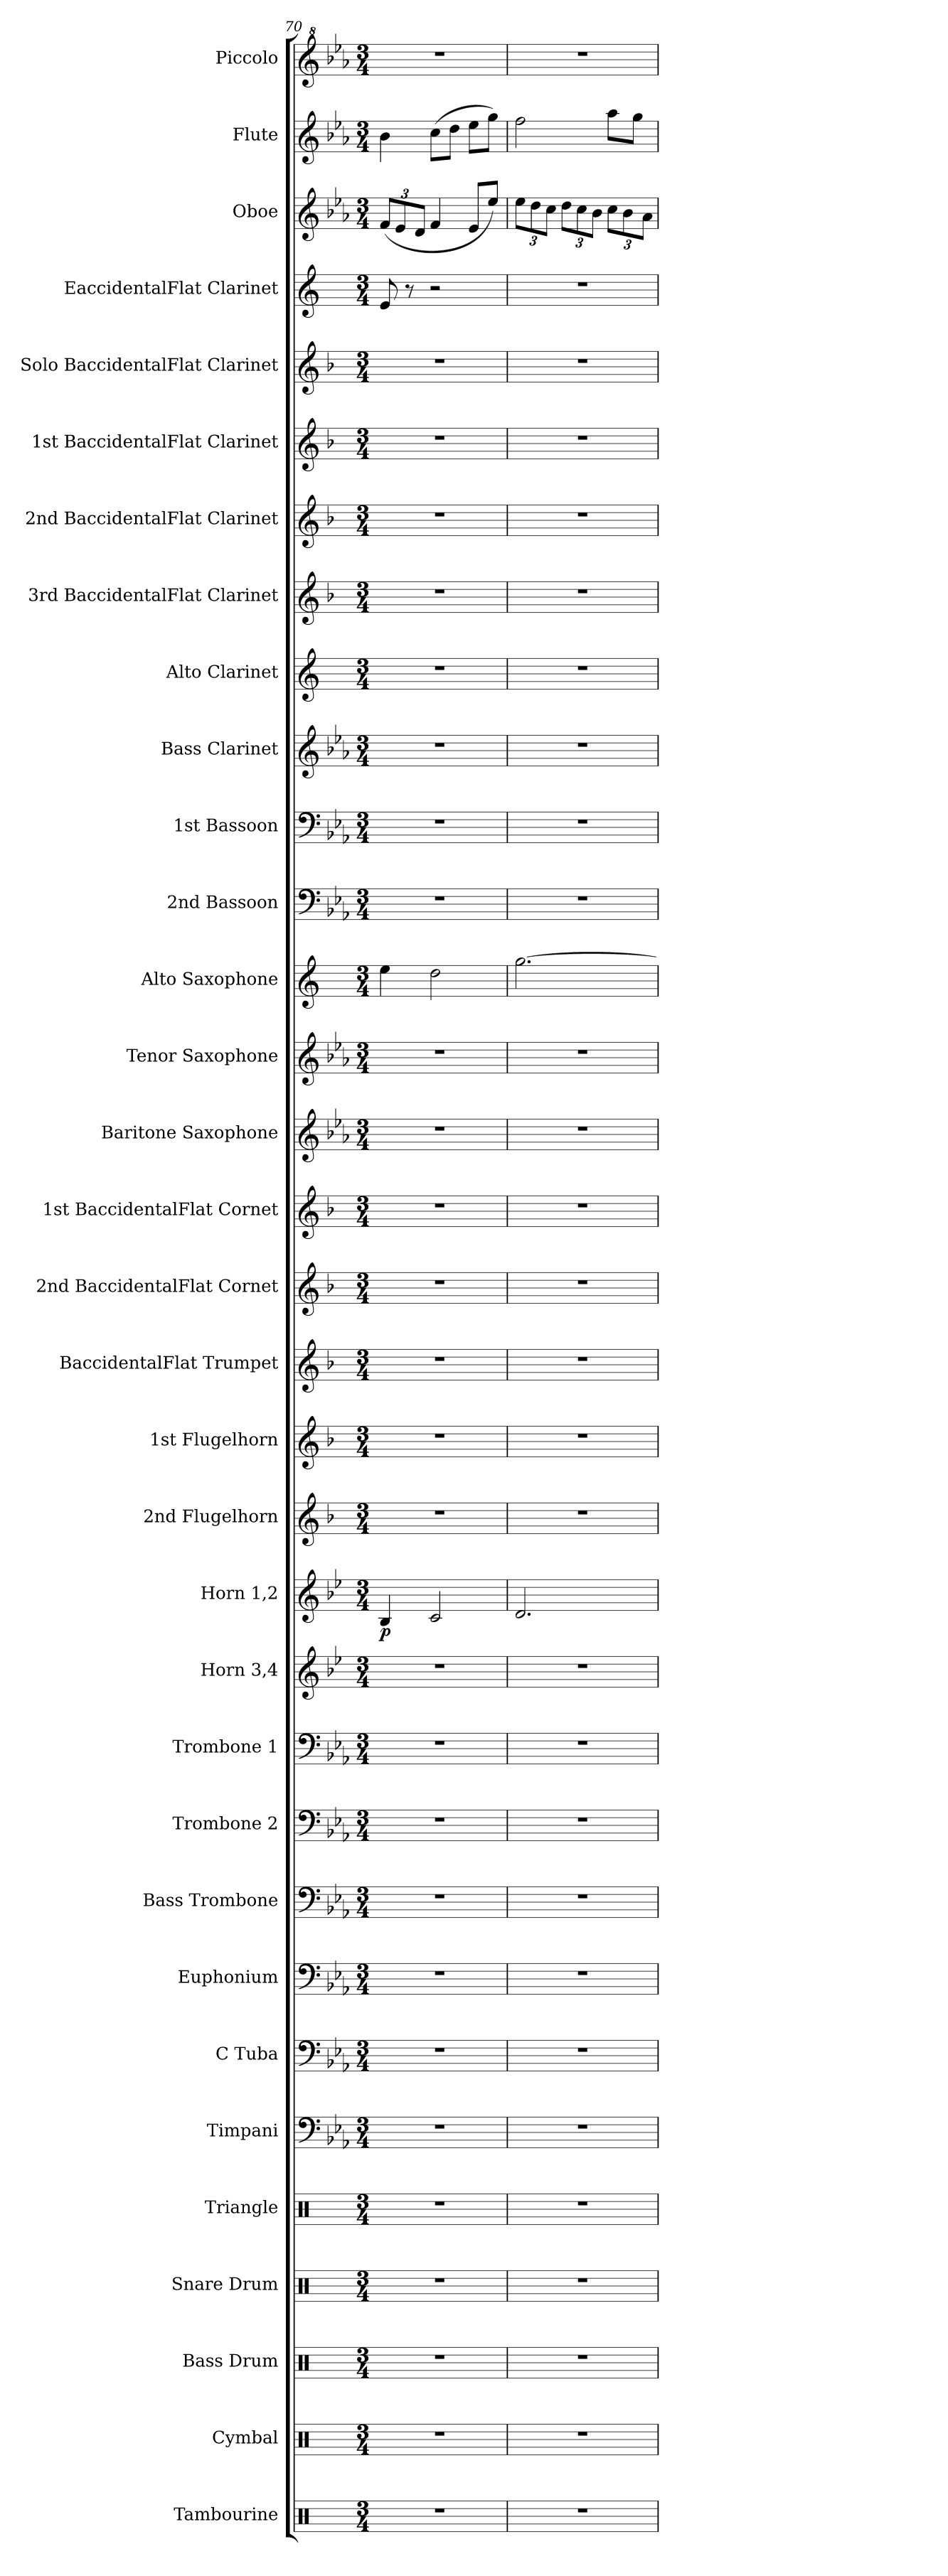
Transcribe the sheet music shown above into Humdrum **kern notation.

**kern	**kern	**kern	**kern	**kern	**kern	**kern	**kern	**kern	**kern	**kern	**kern	**kern	**dynam	**kern	**kern	**kern	**kern	**kern	**kern	**kern	**kern	**kern	**kern	**kern	**kern	**kern	**kern	**kern	**kern	**kern	**kern	**kern	**kern
*part33	*part32	*part31	*part30	*part29	*part28	*part27	*part26	*part25	*part24	*part23	*part22	*part21	*part21	*part20	*part19	*part18	*part17	*part16	*part15	*part14	*part13	*part12	*part11	*part10	*part9	*part8	*part7	*part6	*part5	*part4	*part3	*part2	*part1
*staff33	*staff32	*staff31	*staff30	*staff29	*staff28	*staff27	*staff26	*staff25	*staff24	*staff23	*staff22	*staff21	*staff21	*staff20	*staff19	*staff18	*staff17	*staff16	*staff15	*staff14	*staff13	*staff12	*staff11	*staff10	*staff9	*staff8	*staff7	*staff6	*staff5	*staff4	*staff3	*staff2	*staff1
*I"Tambourine	*I"Cymbal	*I"Bass Drum	*I"Snare Drum	*I"Triangle	*I"Timpani	*I"C Tuba	*I"Euphonium	*I"Bass Trombone	*I"Trombone 2	*I"Trombone 1	*I"Horn 3,4	*I"Horn 1,2	*	*I"2nd Flugelhorn	*I"1st Flugelhorn	*I"BaccidentalFlat Trumpet	*I"2nd BaccidentalFlat Cornet	*I"1st BaccidentalFlat Cornet	*I"Baritone Saxophone	*I"Tenor Saxophone	*I"Alto Saxophone	*I"2nd Bassoon	*I"1st Bassoon	*I"Bass Clarinet	*I"Alto Clarinet	*I"3rd BaccidentalFlat Clarinet	*I"2nd BaccidentalFlat Clarinet	*I"1st BaccidentalFlat Clarinet	*I"Solo BaccidentalFlat Clarinet	*I"EaccidentalFlat Clarinet	*I"Oboe	*I"Flute	*I"Piccolo
*I'Tamb.	*I'Cym.	*I'B. Dr.	*I'Sn. Dr.	*I'Trgl.	*I'Timp.	*I'C Tu.	*I'Eu.	*I'B. Trb.	*I'Trb. 2	*I'Trb. 1	*I'Hn. 3,4	*I'Hn. 1,2	*	*I'2nd Flghn.	*I'1st Flghn.	*I'BaccidentalFlat Tpt.	*I'2nd BaccidentalFlat Cnt.	*I'1st BaccidentalFlat Cnt.	*I'Bar. Sax.	*I'T. Sax.	*I'A. Sax.	*I'2nd Bsn.	*I'1st Bsn.	*I'B. Cl.	*I'A. Cl.	*I'3rd BaccidentalFlat Cl.	*I'2nd BaccidentalFlat Cl.	*I'1st BaccidentalFlat Cl.	*I'Solo BaccidentalFlat Cl.	*I'EaccidentalFlat Cl.	*I'Ob.	*I'Fl.	*I'Picc.
*clefX	*clefX	*clefX	*clefX	*clefX	*clefF4	*clefF4	*clefF4	*clefF4	*clefF4	*clefF4	*clefG2	*clefG2	*	*clefG2	*clefG2	*clefG2	*clefG2	*clefG2	*clefG2	*clefG2	*clefG2	*clefF4	*clefF4	*clefG2	*clefG2	*clefG2	*clefG2	*clefG2	*clefG2	*clefG2	*clefG2	*clefG2	*clefG^2
*	*	*	*	*	*	*	*	*	*	*	*ITrd4c7	*ITrd4c7	*	*ITrd1c2	*ITrd1c2	*ITrd1c2	*ITrd1c2	*ITrd1c2	*ITrd12c21	*ITrd8c14	*ITrd5c9	*	*	*ITrd8c14	*ITrd5c9	*ITrd1c2	*ITrd1c2	*ITrd1c2	*ITrd1c2	*ITrd-2c-3	*	*	*ITrd-7c-12
*k[]	*k[]	*k[]	*k[]	*k[]	*k[b-e-a-]	*k[b-e-a-]	*k[b-e-a-]	*k[b-e-a-]	*k[b-e-a-]	*k[b-e-a-]	*k[b-e-a-]	*k[b-e-a-]	*	*k[b-e-a-]	*k[b-e-a-]	*k[b-e-a-]	*k[b-e-a-]	*k[b-e-a-]	*k[b-e-a-]	*k[b-e-a-]	*k[b-e-a-]	*k[b-e-a-]	*k[b-e-a-]	*k[b-e-a-]	*k[b-e-a-]	*k[b-e-a-]	*k[b-e-a-]	*k[b-e-a-]	*k[b-e-a-]	*k[b-e-a-]	*k[b-e-a-]	*k[b-e-a-]	*k[b-e-a-]
*M3/4	*M3/4	*M3/4	*M3/4	*M3/4	*M3/4	*M3/4	*M3/4	*M3/4	*M3/4	*M3/4	*M3/4	*M3/4	*	*M3/4	*M3/4	*M3/4	*M3/4	*M3/4	*M3/4	*M3/4	*M3/4	*M3/4	*M3/4	*M3/4	*M3/4	*M3/4	*M3/4	*M3/4	*M3/4	*M3/4	*M3/4	*M3/4	*M3/4
*	*	*	*	*	*	*	*	*	*	*	*	*	*	*	*	*	*	*	*	*	*	*	*	*	*	*	*	*	*	*	*Xbrackettup	*	*
=70	=70	=70	=70	=70	=70	=70	=70	=70	=70	=70	=70	=70	=70	=70	=70	=70	=70	=70	=70	=70	=70	=70	=70	=70	=70	=70	=70	=70	=70	=70	=70	=70	=70
!	!	!	!	!	!	!	!	!	!	!	!	!	!LO:DY:b	!	!	!	!	!	!	!	!	!	!	!	!	!	!	!	!	!	!	!	!
2.r	2.r	2.r	2.r	2.r	2.r	2.r	2.r	2.r	2.r	2.r	2.r	4E-/	p	2.r	2.r	2.r	2.r	2.r	2.r	2.r	4g\	2.r	2.r	2.r	2.r	2.r	2.r	2.r	2.r	8g/	(12f/L	4b-\	2.r
.	.	.	.	.	.	.	.	.	.	.	.	.	.	.	.	.	.	.	.	.	.	.	.	.	.	.	.	.	.	.	12e-/	.	.
.	.	.	.	.	.	.	.	.	.	.	.	.	.	.	.	.	.	.	.	.	.	.	.	.	.	.	.	.	.	8r	.	.	.
.	.	.	.	.	.	.	.	.	.	.	.	.	.	.	.	.	.	.	.	.	.	.	.	.	.	.	.	.	.	.	12d/J	.	.
.	.	.	.	.	.	.	.	.	.	.	.	2F/	.	.	.	.	.	.	.	.	2f\	.	.	.	.	.	.	.	.	2r	4f/	(8cc\L	.
.	.	.	.	.	.	.	.	.	.	.	.	.	.	.	.	.	.	.	.	.	.	.	.	.	.	.	.	.	.	.	.	8dd\J	.
.	.	.	.	.	.	.	.	.	.	.	.	.	.	.	.	.	.	.	.	.	.	.	.	.	.	.	.	.	.	.	8e-/L	8ee-\L	.
.	.	.	.	.	.	.	.	.	.	.	.	.	.	.	.	.	.	.	.	.	.	.	.	.	.	.	.	.	.	.	8ee-/J)	8gg\J)	.
=71	=71	=71	=71	=71	=71	=71	=71	=71	=71	=71	=71	=71	=71	=71	=71	=71	=71	=71	=71	=71	=71	=71	=71	=71	=71	=71	=71	=71	=71	=71	=71	=71	=71
2.r	2.r	2.r	2.r	2.r	2.r	2.r	2.r	2.r	2.r	2.r	2.r	2.G/	.	2.r	2.r	2.r	2.r	2.r	2.r	2.r	[2.b-\	2.r	2.r	2.r	2.r	2.r	2.r	2.r	2.r	2.r	12ee-\L	2ff\	2.r
.	.	.	.	.	.	.	.	.	.	.	.	.	.	.	.	.	.	.	.	.	.	.	.	.	.	.	.	.	.	.	12dd\	.	.
.	.	.	.	.	.	.	.	.	.	.	.	.	.	.	.	.	.	.	.	.	.	.	.	.	.	.	.	.	.	.	12cc\J	.	.
.	.	.	.	.	.	.	.	.	.	.	.	.	.	.	.	.	.	.	.	.	.	.	.	.	.	.	.	.	.	.	12dd\L	.	.
.	.	.	.	.	.	.	.	.	.	.	.	.	.	.	.	.	.	.	.	.	.	.	.	.	.	.	.	.	.	.	12cc\	.	.
.	.	.	.	.	.	.	.	.	.	.	.	.	.	.	.	.	.	.	.	.	.	.	.	.	.	.	.	.	.	.	12b-\J	.	.
.	.	.	.	.	.	.	.	.	.	.	.	.	.	.	.	.	.	.	.	.	.	.	.	.	.	.	.	.	.	.	12cc\L	8aa-\L	.
.	.	.	.	.	.	.	.	.	.	.	.	.	.	.	.	.	.	.	.	.	.	.	.	.	.	.	.	.	.	.	12b-\	.	.
.	.	.	.	.	.	.	.	.	.	.	.	.	.	.	.	.	.	.	.	.	.	.	.	.	.	.	.	.	.	.	.	8gg\J	.
.	.	.	.	.	.	.	.	.	.	.	.	.	.	.	.	.	.	.	.	.	.	.	.	.	.	.	.	.	.	.	12a-\J	.	.
=	=	=	=	=	=	=	=	=	=	=	=	=	=	=	=	=	=	=	=	=	=	=	=	=	=	=	=	=	=	=	=	=	=
*-	*-	*-	*-	*-	*-	*-	*-	*-	*-	*-	*-	*-	*-	*-	*-	*-	*-	*-	*-	*-	*-	*-	*-	*-	*-	*-	*-	*-	*-	*-	*-	*-	*-
